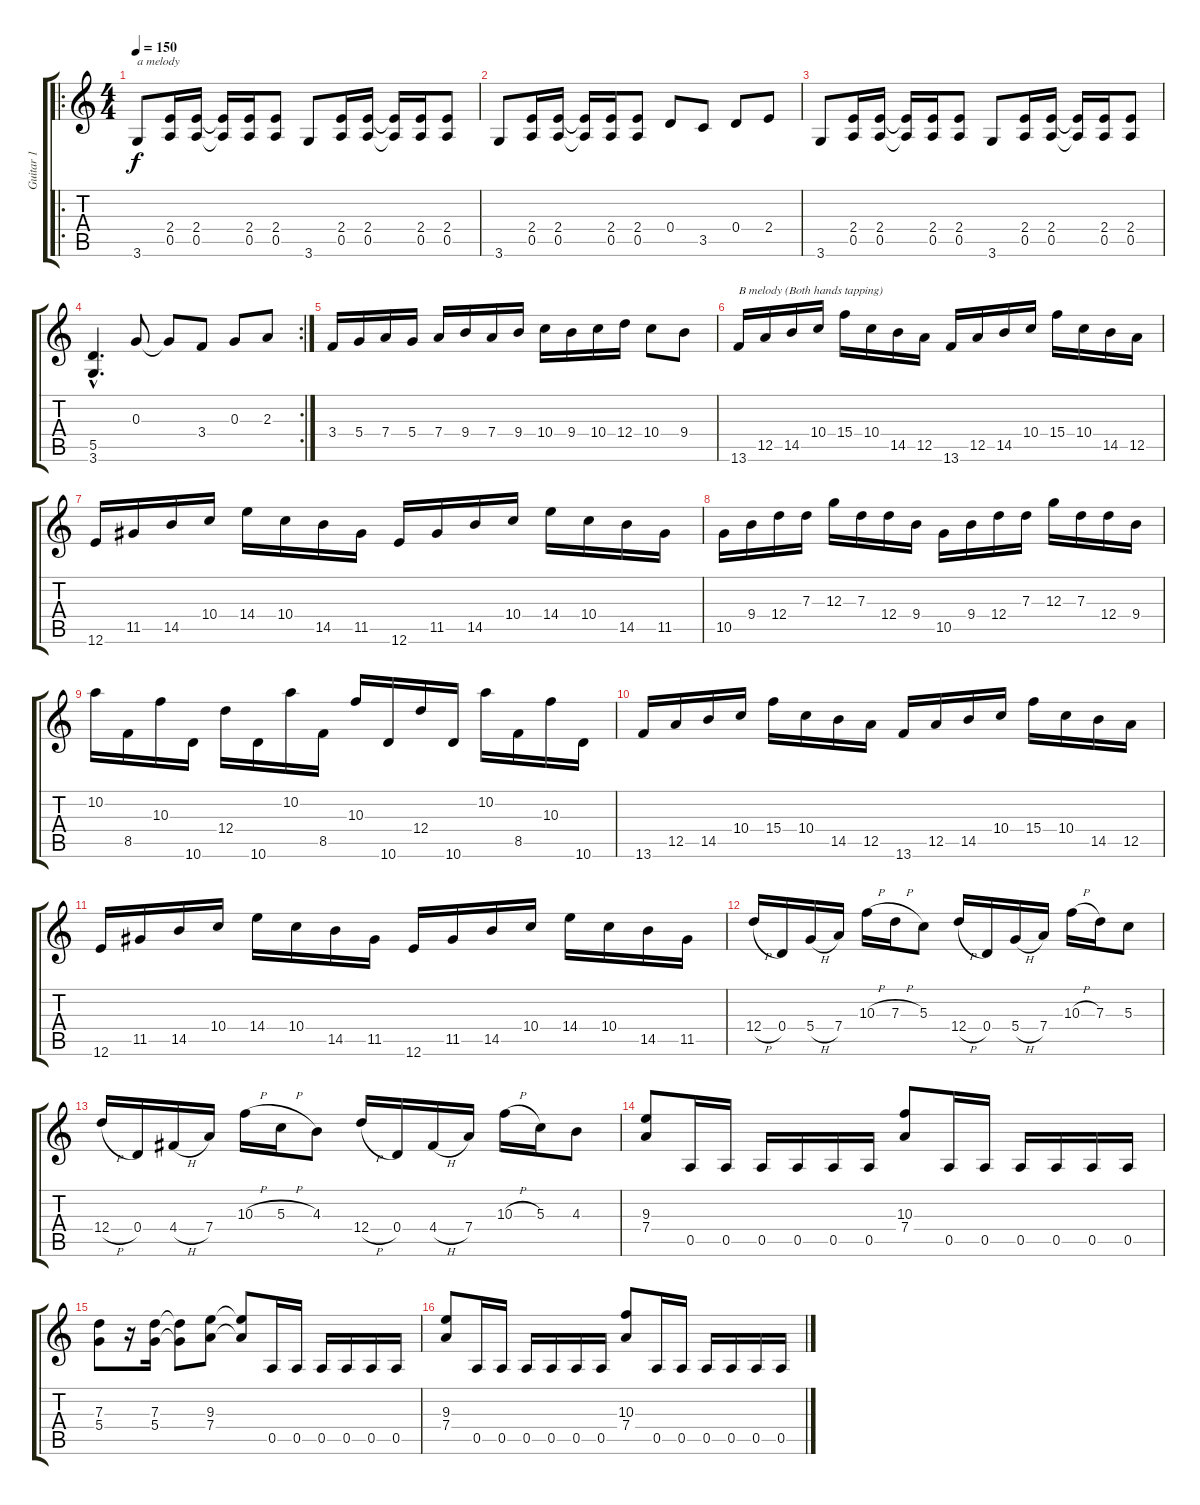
\track ("Guitar 1" "Guitar 1") {instrument distortionguitar}
\staff {score tabs}
\tuning (E4 B3 G3 D3 A2 E2) {hide}
\ro
\ts (4 4)
\tempo 150
\clef g2
\ks c
3.6.8{txt "a melody" dy f} (2.4 0.5).16 (2.4 0.5).16 (2.4{t} 0.5{t}).16 (2.4 0.5).16 (2.4 0.5).8 3.6.8 (2.4 0.5).16 (2.4 0.5).16 (2.4{t} 0.5{t}).16 (2.4 0.5).16 (2.4 0.5).8 |
3.6.8 (2.4 0.5).16 (2.4 0.5).16 (2.4{t} 0.5{t}).16 (2.4 0.5).16 (2.4 0.5).8 0.4.8 3.5.8 0.4.8 2.4.8 |
3.6.8 (2.4 0.5).16 (2.4 0.5).16 (2.4{t} 0.5{t}).16 (2.4 0.5).16 (2.4 0.5).8 3.6.8 (2.4 0.5).16 (2.4 0.5).16 (2.4{t} 0.5{t}).16 (2.4 0.5).16 (2.4 0.5).8 |
\rc 2
(5.5{hac} 3.6{hac}).4{d} 0.3.8 0.3{t}.8 3.4.8 0.3.8 2.3.8 |
3.4.16 5.4.16 7.4.16 5.4.16 7.4.16 9.4.16 7.4.16 9.4.16 10.4.16 9.4.16 10.4.16 12.4.16 10.4.8 9.4.8 |
13.6.16{txt "B melody (Both hands tapping)"} 12.5.16 14.5.16 10.4.16 15.4.16 10.4.16 14.5.16 12.5.16 13.6.16 12.5.16 14.5.16 10.4.16 15.4.16 10.4.16 14.5.16 12.5.16 |
12.6.16 11.5.16 14.5.16 10.4.16 14.4.16 10.4.16 14.5.16 11.5.16 12.6.16 11.5.16 14.5.16 10.4.16 14.4.16 10.4.16 14.5.16 11.5.16 |
10.5.16 9.4.16 12.4.16 7.3.16 12.3.16 7.3.16 12.4.16 9.4.16 10.5.16 9.4.16 12.4.16 7.3.16 12.3.16 7.3.16 12.4.16 9.4.16 |
10.2.16 8.5.16 10.3.16 10.6.16 12.4.16 10.6.16 10.2.16 8.5.16 10.3.16 10.6.16 12.4.16 10.6.16 10.2.16 8.5.16 10.3.16 10.6.16 |
13.6.16 12.5.16 14.5.16 10.4.16 15.4.16 10.4.16 14.5.16 12.5.16 13.6.16 12.5.16 14.5.16 10.4.16 15.4.16 10.4.16 14.5.16 12.5.16 |
12.6.16 11.5.16 14.5.16 10.4.16 14.4.16 10.4.16 14.5.16 11.5.16 12.6.16 11.5.16 14.5.16 10.4.16 14.4.16 10.4.16 14.5.16 11.5.16 |
12.4{h}.16 0.4.16 5.4{h}.16 7.4.16 10.3{h}.16 7.3{h}.16 5.3.8 12.4{h}.16 0.4.16 5.4{h}.16 7.4.16 10.3{h}.16 7.3.16 5.3.8 |
12.4{h}.16 0.4.16 4.4{h}.16 7.4.16 10.3{h}.16 5.3{h}.16 4.3.8 12.4{h}.16 0.4.16 4.4{h}.16 7.4.16 10.3{h}.16 5.3.16 4.3.8 |
(9.3 7.4).8 0.5.16 0.5.16 0.5.16 0.5.16 0.5.16 0.5.16 (10.3 7.4).8 0.5.16 0.5.16 0.5.16 0.5.16 0.5.16 0.5.16 |
(7.3 5.4).8 r.16 (7.3 5.4).16 (7.3{t} 5.4{t}).8 (9.3 7.4).8 (9.3{t} 7.4{t}).8 0.5.16 0.5.16 0.5.16 0.5.16 0.5.16 0.5.16 |
(9.3 7.4).8 0.5.16 0.5.16 0.5.16 0.5.16 0.5.16 0.5.16 (10.3 7.4).8 0.5.16 0.5.16 0.5.16 0.5.16 0.5.16 0.5.16
